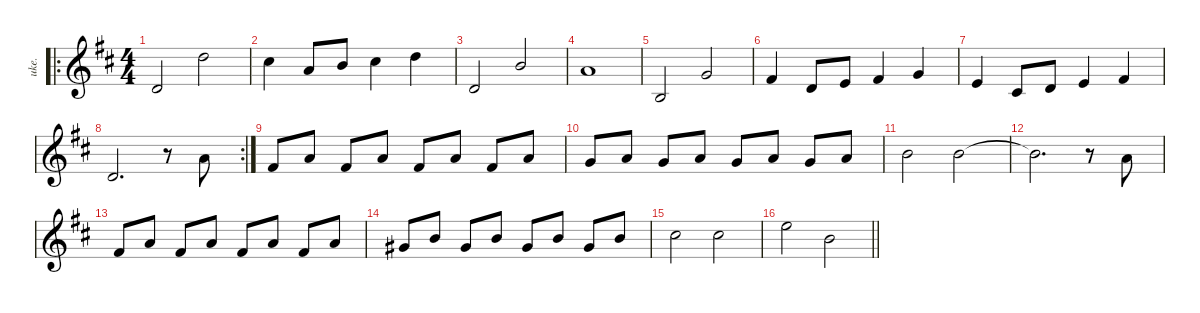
\defaultSystemsLayout 4
\hideDynamics
\bracketExtendMode nobrackets
\chordDiagramsInScore
\track ("Ukulele" "uke.") {instrument acousticguitarnylon}
\staff {score}
\tuning (A4 E4 B3 G3)
\displaytranspose 0
\ro
\ts (4 4)
\tempo (120 hide)
\clef g2
\ks d
3.3{acc forcenatural}.2{dy mf instrument acousticguitarnylon beam Up} 5.1{acc forcenatural}.2{beam Down} |
4.1{acc #}.4{beam Down} 0.1{acc forcenatural}.8{beam Up} 7.2{acc forcenatural}.8{beam Up} 4.1{acc #}.4{beam Down} 5.1{acc forcenatural}.4{beam Down} |
3.3{acc forcenatural}.2{beam Up} 2.1{acc forcenatural}.2{beam Up} |
0.1{acc forcenatural}.1{beam Up} |
0.3{acc forcenatural}.2{beam Up} 3.2{acc forcenatural}.2{beam Up} |
2.2{acc #}.4{beam Up} 3.3{acc forcenatural}.8{beam Up} 0.2{acc forcenatural}.8{beam Up} 2.2{acc #}.4{beam Up} 3.2{acc forcenatural}.4{beam Up} |
0.2{acc forcenatural}.4{beam Up} 2.3{acc #}.8{beam Up} 3.3{acc forcenatural}.8{beam Up} 0.2{acc forcenatural}.4{beam Up} 2.2{acc #}.4{beam Up} |
\rc 2
3.3{acc forcenatural}.2{d beam Up} r.8{beam Down} 0.1{acc forcenatural}.8{beam Up} |
2.2{acc #}.8{beam Up} 0.1{acc forcenatural}.8{beam Up} 2.2{acc #}.8{beam Up} 0.1{acc forcenatural}.8{beam Up} 2.2{acc #}.8{beam Up} 0.1{acc forcenatural}.8{beam Up} 2.2{acc #}.8{beam Up} 0.1{acc forcenatural}.8{beam Up} |
3.2{acc forcenatural}.8{beam Up} 0.1{acc forcenatural}.8{beam Up} 3.2{acc forcenatural}.8{beam Up} 0.1{acc forcenatural}.8{beam Up} 3.2{acc forcenatural}.8{beam Up} 0.1{acc forcenatural}.8{beam Up} 3.2{acc forcenatural}.8{beam Up} 0.1{acc forcenatural}.8{beam Up} |
2.1{acc forcenatural}.2{beam Down} 2.1{acc forcenatural}.2{beam Down} |
2.1{t acc forcenatural}.2{d beam Down} r.8{beam Down} 0.1{acc forcenatural}.8{beam Up} |
-3.1{acc #}.8{beam Up} 0.1{acc forcenatural}.8{beam Up} -3.1{acc #}.8{beam Up} 0.1{acc forcenatural}.8{beam Up} -3.1{acc #}.8{beam Up} 0.1{acc forcenatural}.8{beam Up} -3.1{acc #}.8{beam Up} 0.1{acc forcenatural}.8{beam Up} |
-1.1{acc #}.8{beam Up} 2.1{acc forcenatural}.8{beam Up} -1.1{acc #}.8{beam Up} 2.1{acc forcenatural}.8{beam Up} -1.1{acc #}.8{beam Up} 2.1{acc forcenatural}.8{beam Up} -1.1{acc #}.8{beam Up} 2.1{acc forcenatural}.8{beam Up} |
4.1{acc #}.2{beam Down} 4.1{acc #}.2{beam Down} |
\barLineRight lightlight
7.1{acc forcenatural}.2{beam Down} 2.1{acc forcenatural}.2{beam Down}
